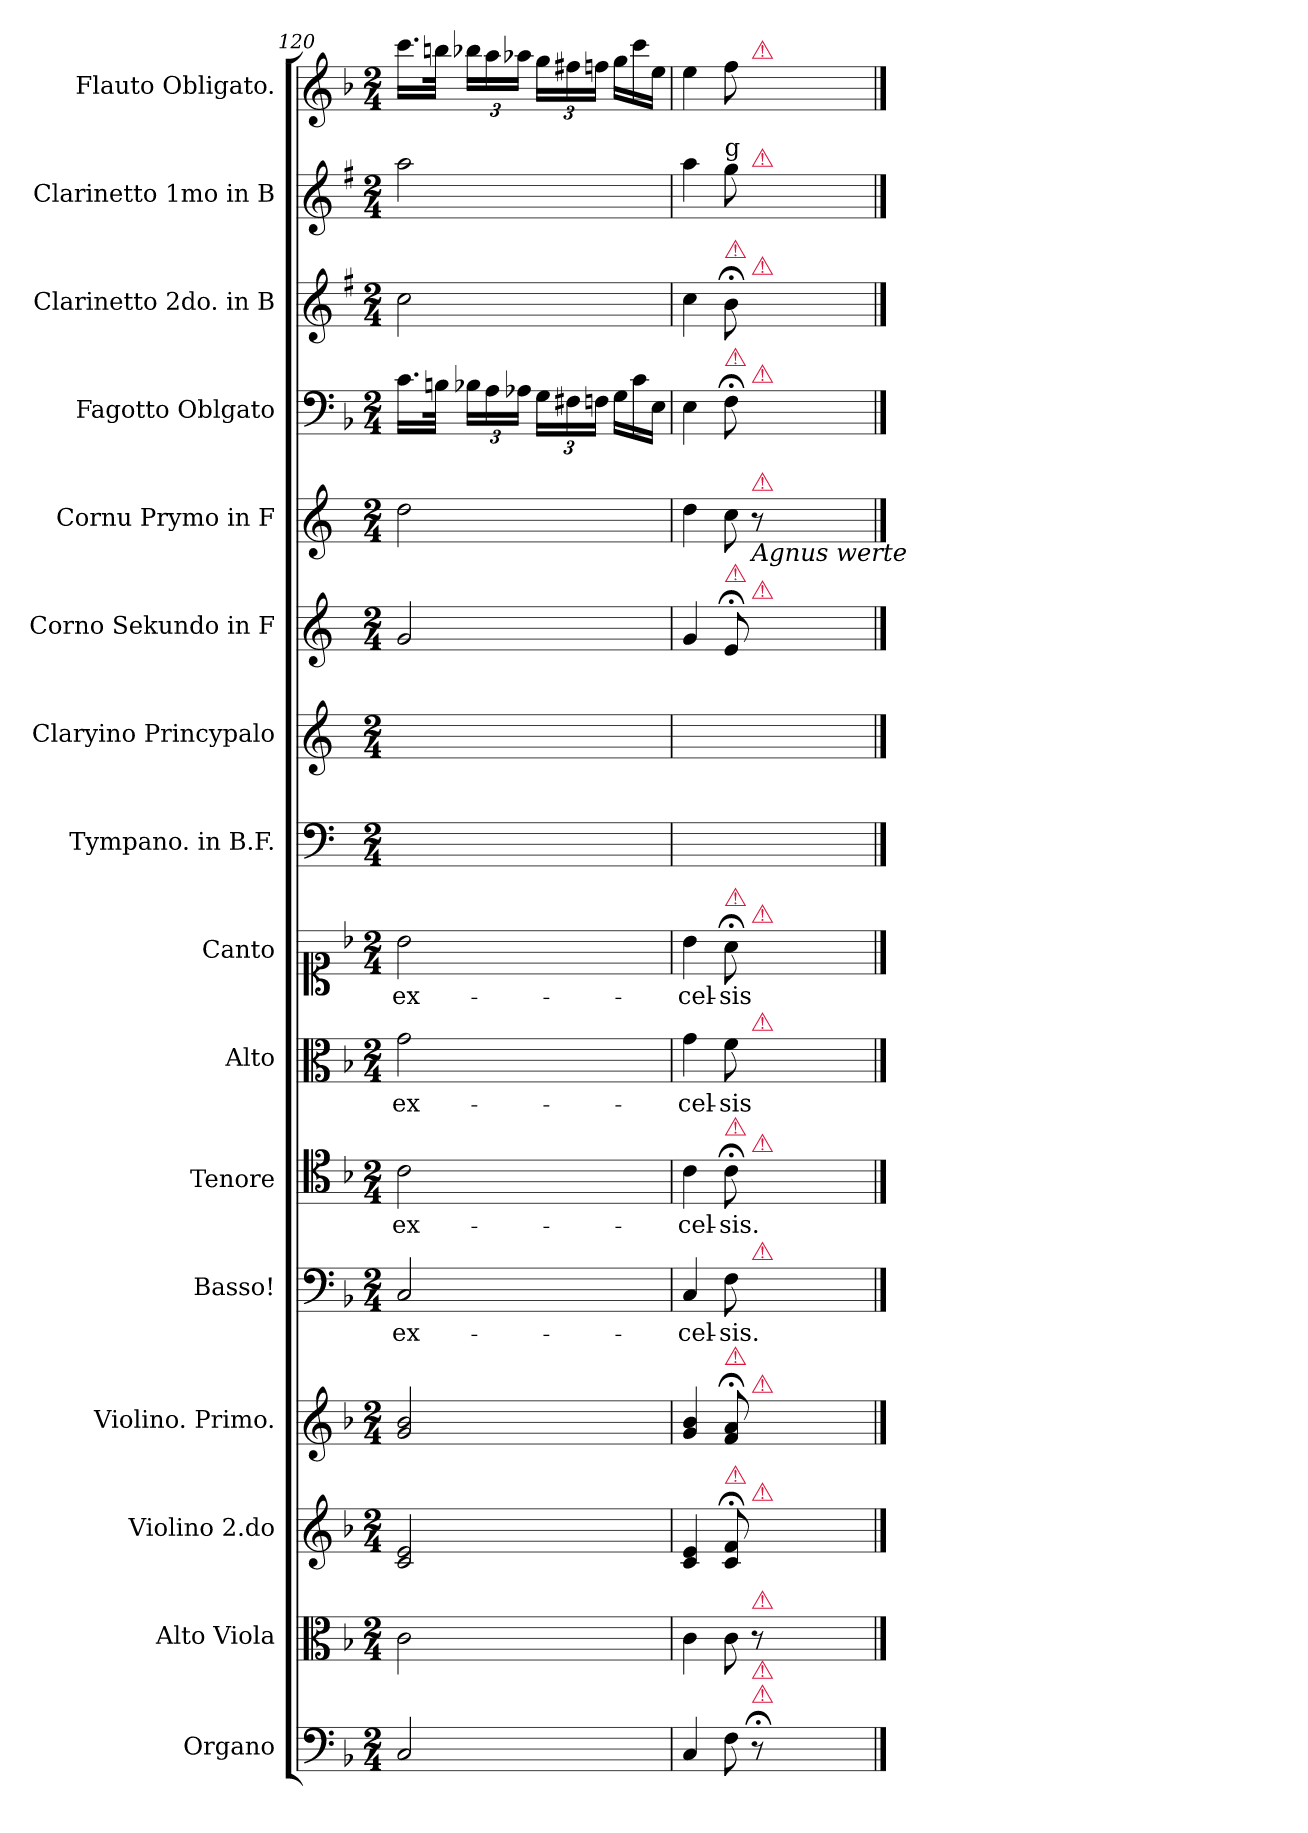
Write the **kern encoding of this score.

**kern	**kern	**kern	**kern	**kern	**text	**kern	**text	**kern	**text	**kern	**text	**kern	**kern	**kern	**kern	**kern	**kern	**kern	**kern
*part16	*part15	*part14	*part13	*part12	*part12	*part11	*part11	*part10	*part10	*part9	*part9	*part8	*part7	*part6	*part5	*part4	*part3	*part2	*part1
*staff16	*staff15	*staff14	*staff13	*staff12	*staff12	*staff11	*staff11	*staff10	*staff10	*staff9	*staff9	*staff8	*staff7	*staff6	*staff5	*staff4	*staff3	*staff2	*staff1
*I"Organo	*I"Alto Viola	*I"Violino 2.do	*I"Violino. Primo.	*I"Basso!	*	*I"Tenore	*	*I"Alto	*	*I"Canto	*	*I"Tympano. in B.F.	*I"Claryino Princypalo	*I"Corno Sekundo in F	*I"Cornu Prymo in F	*I"Fagotto Oblgato	*I"Clarinetto 2do. in B	*I"Clarinetto 1mo in B	*I"Flauto Obligato.
*I'org	*I'a-vla	*I'vl 2	*I'vl 1	*I'B	*	*I'T	*	*I'A	*	*	*	*	*I'clno princ	*I'cor 2 in F	*I'cor 1 in F	*I'fag	*	*	*I'fl
*clefF4	*clefC3	*clefG2	*clefG2	*clefF4	*	*clefC4	*	*clefC3	*	*clefC1	*	*clefF4	*clefG2	*clefG2	*clefG2	*clefF4	*clefG2	*clefG2	*clefG2
*	*	*	*	*	*	*	*	*	*	*	*	*	*ITrd1c2	*ITrd4c7	*ITrd4c7	*	*ITrd1c2	*ITrd1c2	*
*k[b-]	*k[b-]	*k[b-]	*k[b-]	*k[b-]	*	*k[b-]	*	*k[b-]	*	*k[b-]	*	*k[]	*k[b-e-]	*k[b-]	*k[b-]	*k[b-]	*k[b-]	*k[b-]	*k[b-]
*F:	*F:	*F:	*F:	*F:	*	*	*	*F:	*	*F:	*	*	*	*	*	*F:	*	*	*F:
*M2/4	*M2/4	*M2/4	*M2/4	*M2/4	*	*M2/4	*	*M2/4	*	*M2/4	*	*M2/4	*M2/4	*M2/4	*M2/4	*M2/4	*M2/4	*M2/4	*M2/4
=120	=120	=120	=120	=120	=120	=120	=120	=120	=120	=120	=120	=120	=120	=120	=120	=120	=120	=120	=120
!	!	!	!	!	!	!	!	!	!LO:LY:color=grey	!	!	!	!	!	!	!	!	!	!
2C/	2c\	2c/ 2e/	2g/ 2b-/	2C/	ex-	2c\	ex-	2g\	ex-	2b-\	ex-	2ryy	2ryy	2c/	2g\	16.c\LL	2b-\	2gg\	16.ccc\LL
.	.	.	.	.	.	.	.	.	.	.	.	.	.	.	.	32Bn\JJk	.	.	32bbn\JJk
.	.	.	.	.	.	.	.	.	.	.	.	.	.	.	.	24B-X\LL	.	.	24bb-X\LL
.	.	.	.	.	.	.	.	.	.	.	.	.	.	.	.	24A\	.	.	24aa\
.	.	.	.	.	.	.	.	.	.	.	.	.	.	.	.	24A-X\JJ	.	.	24aa-X\JJ
.	.	.	.	.	.	.	.	.	.	.	.	.	.	.	.	24G\LL	.	.	24gg\LL
.	.	.	.	.	.	.	.	.	.	.	.	.	.	.	.	24F#X\	.	.	24ff#X\
.	.	.	.	.	.	.	.	.	.	.	.	.	.	.	.	24Fn\JJ	.	.	24ffn\JJ
*	*	*	*	*	*	*	*	*	*	*	*	*	*	*	*	*Xtuplet	*	*	*Xtuplet
.	.	.	.	.	.	.	.	.	.	.	.	.	.	.	.	24G\LL	.	.	24gg\LL
.	.	.	.	.	.	.	.	.	.	.	.	.	.	.	.	24c\	.	.	24ccc\
.	.	.	.	.	.	.	.	.	.	.	.	.	.	.	.	24E\JJ	.	.	24ee\JJ
=121	=121	=121	=121	=121	=121	=121	=121	=121	=121	=121	=121	=121	=121	=121	=121	=121	=121	=121	=121
!	!	!	!	!	!	!	!	!	!LO:LY:color=grey	!	!	!	!	!	!	!	!	!	!
4C/	4c\	4c/ 4e/	4g/ 4b-/	4C/	-cel-	4c\	-cel-	4g\	-cel-	4b-\	-cel-	2ryy	2ryy	4c/	4g\	4E\	4b-\	4gg\	4ee\
!	!	!	!	!	!	!	!	!	!	!	!	!	!	!	!	!	!	!LO:TX:a:t=g	!
!	!	!	!	!	!	!	!	!	!	!	!	!	!	!	!	!	!LO:TX:a:color=crimson:t=⚠	!	!
!	!	!	!	!	!	!	!	!	!	!	!	!	!	!	!	!LO:TX:a:color=crimson:t=⚠	!	!	!
!	!	!	!	!	!	!	!	!	!	!	!	!	!	!LO:TX:a:color=crimson:t=⚠	!	!	!	!	!
!	!	!	!	!	!	!	!	!	!	!LO:TX:a:color=crimson:t=⚠	!	!	!	!	!	!	!	!	!
!	!	!	!	!	!	!LO:TX:a:color=crimson:t=⚠	!	!	!	!	!	!	!	!	!	!	!	!	!
!	!	!	!LO:TX:a:color=crimson:t=⚠	!	!	!	!	!	!	!	!	!	!	!	!	!	!	!	!
!	!	!LO:TX:a:color=crimson:t=⚠	!	!	!	!	!	!	!	!	!	!	!	!	!	!	!	!	!
!	!	!	!	!	!	!	!	!	!LO:LY:color=grey	!	!	!	!	!	!	!	!	!	!
8F\	8c\	8c;</ 8f;</	8f;</ 8a;</	8F\	-sis.	8c;<\	-sis.	8f\	-sis	8a;<;\	-sis	.	.	8A;</	8f\	8F;<\	8a;<\	8ff\	8ff\
!	!	!	!	!	!	!	!	!	!	!	!	!	!	!	!	!	!	!	!LO:TX:a:color=crimson:t=⚠
!	!	!	!	!	!	!	!	!	!	!	!	!	!	!	!	!	!	!LO:TX:a:color=crimson:t=⚠	!
!	!	!	!	!	!	!	!	!	!	!	!	!	!	!	!	!	!LO:TX:a:color=crimson:t=⚠	!	!
!	!	!	!	!	!	!	!	!	!	!	!	!	!	!	!	!LO:TX:a:color=crimson:t=⚠	!	!	!
!	!	!	!	!	!	!	!	!	!	!	!	!	!	!	!LO:TX:a:color=crimson:t=⚠	!	!	!	!
!	!	!	!	!	!	!	!	!	!	!	!	!	!	!	!LO:TX:b:i:t=Agnus werte	!	!	!	!
!	!	!	!	!	!	!	!	!	!	!	!	!	!	!LO:TX:a:color=crimson:t=⚠	!	!	!	!	!
!	!	!	!	!	!	!	!	!	!	!LO:TX:a:color=crimson:t=⚠	!	!	!	!	!	!	!	!	!
!	!	!	!	!	!	!	!	!LO:TX:a:color=crimson:t=⚠	!	!	!	!	!	!	!	!	!	!	!
!	!	!	!	!	!	!LO:TX:a:color=crimson:t=⚠	!	!	!	!	!	!	!	!	!	!	!	!	!
!	!	!	!	!LO:TX:a:color=crimson:t=⚠	!	!	!	!	!	!	!	!	!	!	!	!	!	!	!
!	!	!	!LO:TX:a:color=crimson:t=⚠	!	!	!	!	!	!	!	!	!	!	!	!	!	!	!	!
!	!	!LO:TX:a:color=crimson:t=⚠	!	!	!	!	!	!	!	!	!	!	!	!	!	!	!	!	!
!	!LO:TX:a:color=crimson:t=⚠	!	!	!	!	!	!	!	!	!	!	!	!	!	!	!	!	!	!
!LO:TX:a:color=crimson:t=⚠	!	!	!	!	!	!	!	!	!	!	!	!	!	!	!	!	!	!	!
!LO:TX:a:color=crimson:t=⚠	!	!	!	!	!	!	!	!	!	!	!	!	!	!	!	!	!	!	!
8r;<	8r	8ryy	8ryy	8ryy	.	8ryy	.	8ryy	.	8ryy	.	.	.	8ryy	8r	8ryy	8ryy	8ryy	8ryy
==	==	==	==	==	==	==	==	==	==	==	==	==	==	==	==	==	==	==	==
*-	*-	*-	*-	*-	*-	*-	*-	*-	*-	*-	*-	*-	*-	*-	*-	*-	*-	*-	*-
